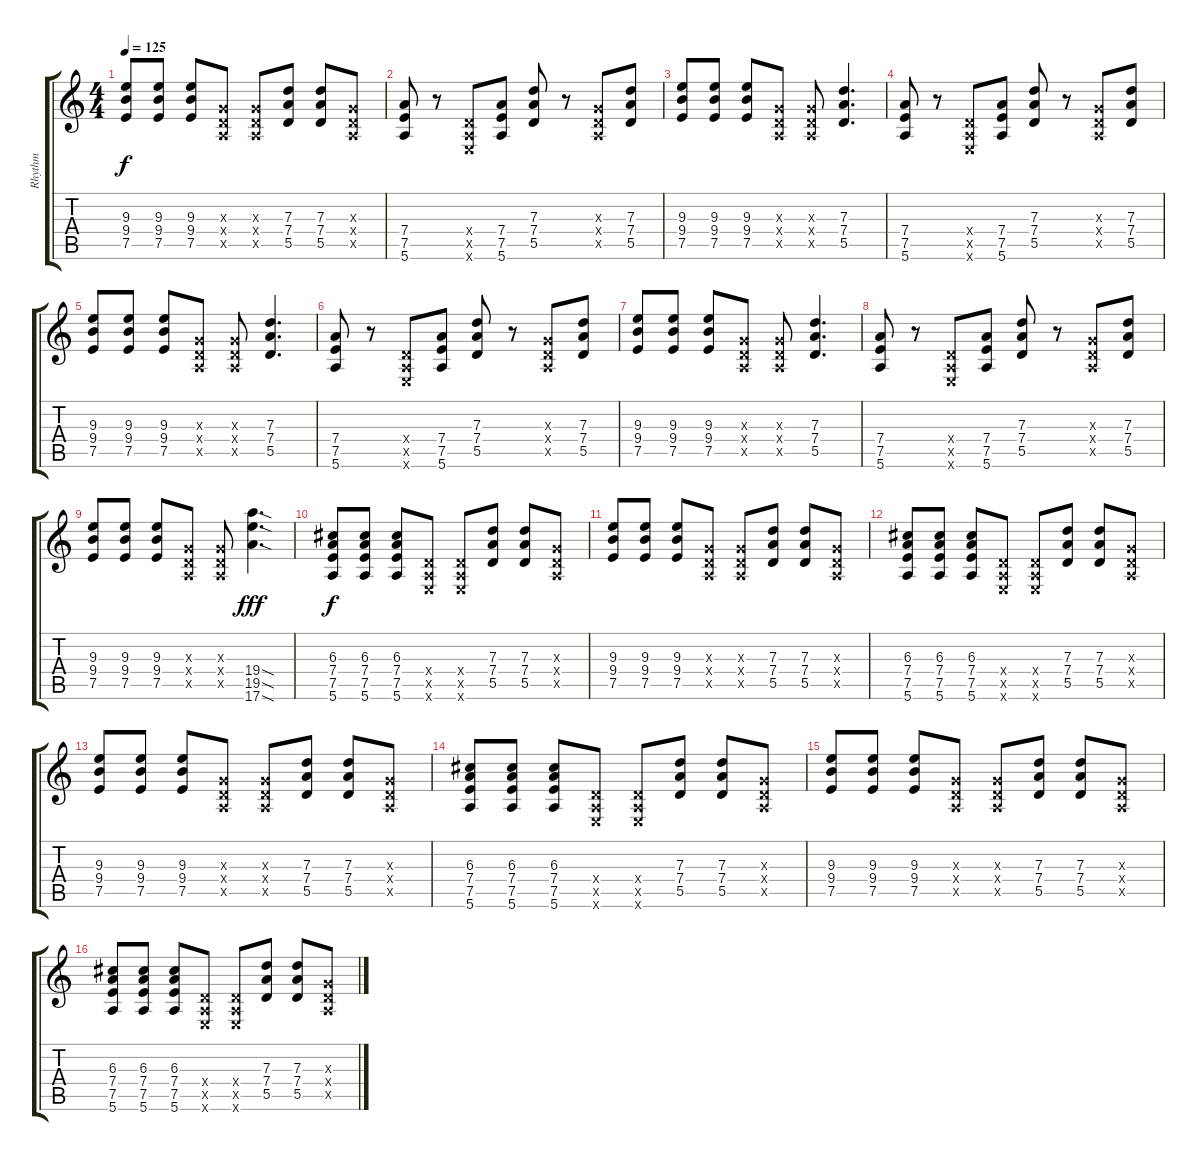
\track ("Rhythm" "Rhythm") {instrument overdrivenguitar}
\staff {score tabs}
\tuning (E4 B3 G3 D3 A2 E2) {hide}
\ts (4 4)
\tempo 125
\clef g2
\ks c
(9.3 9.4 7.5).8{dy f} (9.3 9.4 7.5).8 (9.3 9.4 7.5).8 (0.3{x} 0.4{x} 0.5{x}).8 (0.3{x} 0.4{x} 0.5{x}).8 (7.3 7.4 5.5).8 (7.3 7.4 5.5).8 (0.3{x} 0.4{x} 0.5{x}).8 |
(7.4 7.5 5.6).8 r.8 (0.4{x} 0.5{x} 0.6{x}).8 (7.4 7.5 5.6).8 (7.3 7.4 5.5).8 r.8 (0.3{x} 0.4{x} 0.5{x}).8 (7.3 7.4 5.5).8 |
(9.3 9.4 7.5).8 (9.3 9.4 7.5).8 (9.3 9.4 7.5).8 (0.3{x} 0.4{x} 0.5{x}).8 (0.3{x} 0.4{x} 0.5{x}).8 (7.3 7.4 5.5).4{d} |
(7.4 7.5 5.6).8 r.8 (0.4{x} 0.5{x} 0.6{x}).8 (7.4 7.5 5.6).8 (7.3 7.4 5.5).8 r.8 (0.3{x} 0.4{x} 0.5{x}).8 (7.3 7.4 5.5).8 |
(9.3 9.4 7.5).8 (9.3 9.4 7.5).8 (9.3 9.4 7.5).8 (0.3{x} 0.4{x} 0.5{x}).8 (0.3{x} 0.4{x} 0.5{x}).8 (7.3 7.4 5.5).4{d} |
(7.4 7.5 5.6).8 r.8 (0.4{x} 0.5{x} 0.6{x}).8 (7.4 7.5 5.6).8 (7.3 7.4 5.5).8 r.8 (0.3{x} 0.4{x} 0.5{x}).8 (7.3 7.4 5.5).8 |
(9.3 9.4 7.5).8 (9.3 9.4 7.5).8 (9.3 9.4 7.5).8 (0.3{x} 0.4{x} 0.5{x}).8 (0.3{x} 0.4{x} 0.5{x}).8 (7.3 7.4 5.5).4{d} |
(7.4 7.5 5.6).8 r.8 (0.4{x} 0.5{x} 0.6{x}).8 (7.4 7.5 5.6).8 (7.3 7.4 5.5).8 r.8 (0.3{x} 0.4{x} 0.5{x}).8 (7.3 7.4 5.5).8 |
(9.3 9.4 7.5).8 (9.3 9.4 7.5).8 (9.3 9.4 7.5).8 (0.3{x} 0.4{x} 0.5{x}).8 (0.3{x} 0.4{x} 0.5{x}).8 (19.4{sod} 19.5{sod} 17.6{sod}).4{d dy fff} |
(6.3 7.4 7.5 5.6).8{dy f} (6.3 7.4 7.5 5.6).8 (6.3 7.4 7.5 5.6).8 (0.4{x} 0.5{x} 0.6{x}).8 (0.4{x} 0.5{x} 0.6{x}).8 (7.3 7.4 5.5).8 (7.3 7.4 5.5).8 (0.3{x} 0.4{x} 0.5{x}).8 |
(9.3 9.4 7.5).8 (9.3 9.4 7.5).8 (9.3 9.4 7.5).8 (0.3{x} 0.4{x} 0.5{x}).8 (0.3{x} 0.4{x} 0.5{x}).8 (7.3 7.4 5.5).8 (7.3 7.4 5.5).8 (0.3{x} 0.4{x} 0.5{x}).8 |
(6.3 7.4 7.5 5.6).8 (6.3 7.4 7.5 5.6).8 (6.3 7.4 7.5 5.6).8 (0.4{x} 0.5{x} 0.6{x}).8 (0.4{x} 0.5{x} 0.6{x}).8 (7.3 7.4 5.5).8 (7.3 7.4 5.5).8 (0.3{x} 0.4{x} 0.5{x}).8 |
(9.3 9.4 7.5).8 (9.3 9.4 7.5).8 (9.3 9.4 7.5).8 (0.3{x} 0.4{x} 0.5{x}).8 (0.3{x} 0.4{x} 0.5{x}).8 (7.3 7.4 5.5).8 (7.3 7.4 5.5).8 (0.3{x} 0.4{x} 0.5{x}).8 |
(6.3 7.4 7.5 5.6).8 (6.3 7.4 7.5 5.6).8 (6.3 7.4 7.5 5.6).8 (0.4{x} 0.5{x} 0.6{x}).8 (0.4{x} 0.5{x} 0.6{x}).8 (7.3 7.4 5.5).8 (7.3 7.4 5.5).8 (0.3{x} 0.4{x} 0.5{x}).8 |
(9.3 9.4 7.5).8 (9.3 9.4 7.5).8 (9.3 9.4 7.5).8 (0.3{x} 0.4{x} 0.5{x}).8 (0.3{x} 0.4{x} 0.5{x}).8 (7.3 7.4 5.5).8 (7.3 7.4 5.5).8 (0.3{x} 0.4{x} 0.5{x}).8 |
(6.3 7.4 7.5 5.6).8 (6.3 7.4 7.5 5.6).8 (6.3 7.4 7.5 5.6).8 (0.4{x} 0.5{x} 0.6{x}).8 (0.4{x} 0.5{x} 0.6{x}).8 (7.3 7.4 5.5).8 (7.3 7.4 5.5).8 (0.3{x} 0.4{x} 0.5{x}).8
